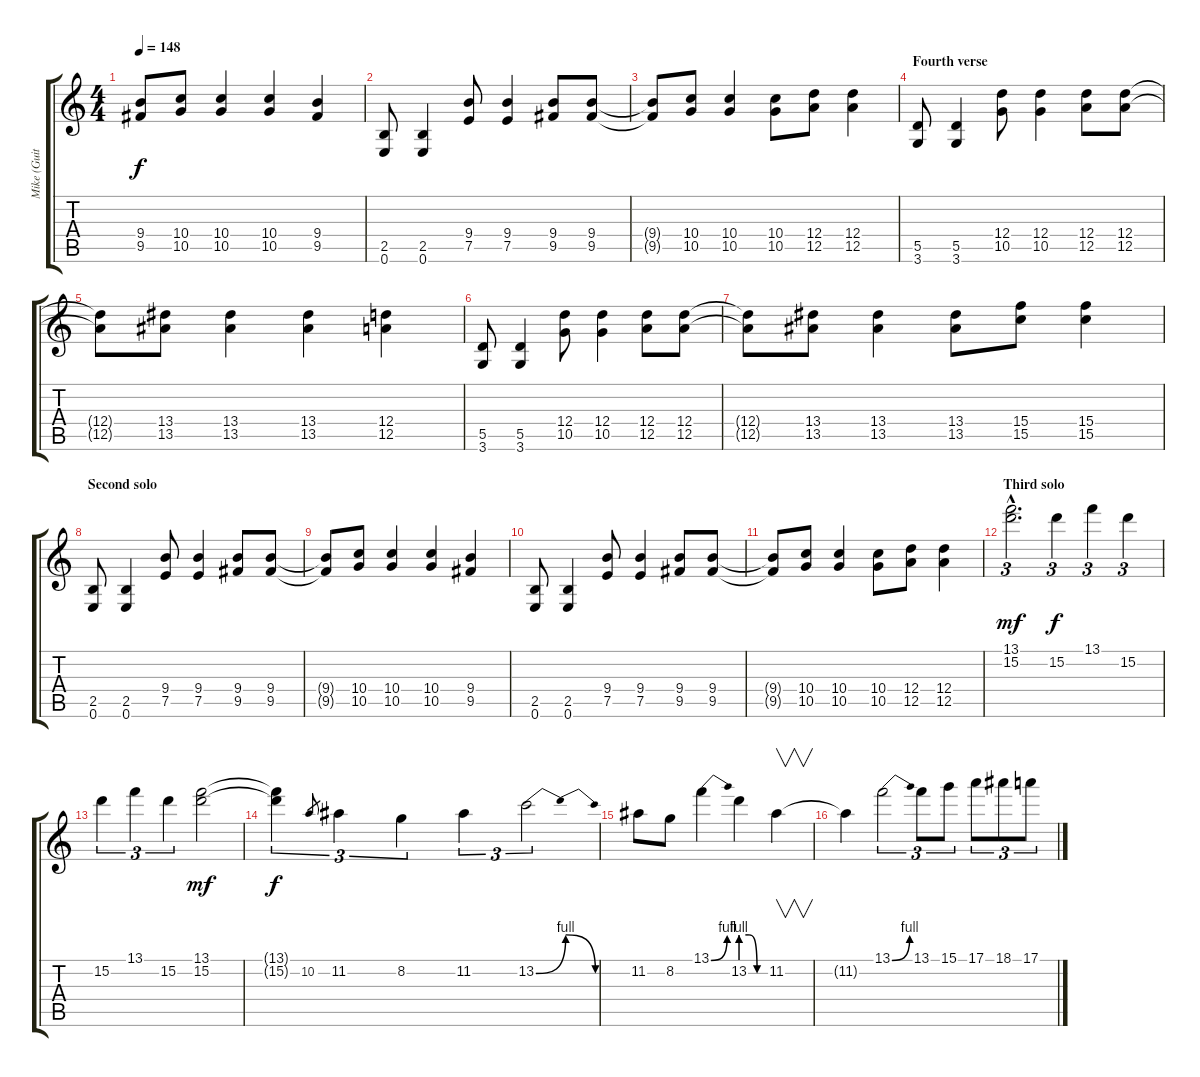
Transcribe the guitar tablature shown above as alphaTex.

\track ("Mike (Guitar)" "Mike (Guit") {instrument distortionguitar}
\staff {score tabs}
\tuning (E4 B3 G3 D3 A2 E2) {hide}
\ts (4 4)
\tempo 148
\clef g2
\ks c
(9.4{t} 9.5{t}).8{dy f} (10.4 10.5).8 (10.4 10.5).4 (10.4 10.5).4 (9.4 9.5).4 |
(2.5 0.6).8 (2.5 0.6).4 (9.4 7.5).8 (9.4 7.5).4 (9.4 9.5).8 (9.4 9.5).8 |
(9.4{t} 9.5{t}).8 (10.4 10.5).8 (10.4 10.5).4 (10.4 10.5).8 (12.4 12.5).8 (12.4 12.5).4 |
\section ("" "Fourth verse")
(5.5 3.6).8 (5.5 3.6).4 (12.4 10.5).8 (12.4 10.5).4 (12.4 12.5).8 (12.4 12.5).8 |
(12.4{t} 12.5{t}).8 (13.4 13.5).8 (13.4 13.5).4 (13.4 13.5).4 (12.4 12.5).4 |
(5.5 3.6).8 (5.5 3.6).4 (12.4 10.5).8 (12.4 10.5).4 (12.4 12.5).8 (12.4 12.5).8 |
(12.4{t} 12.5{t}).8 (13.4 13.5).8 (13.4 13.5).4 (13.4 13.5).8 (15.4 15.5).8 (15.4 15.5).4 |
\section ("" "Second solo")
(2.5 0.6).8 (2.5 0.6).4 (9.4 7.5).8 (9.4 7.5).4 (9.4 9.5).8 (9.4 9.5).8 |
(9.4{t} 9.5{t}).8 (10.4 10.5).8 (10.4 10.5).4 (10.4 10.5).4 (9.4 9.5).4 |
(2.5 0.6).8 (2.5 0.6).4 (9.4 7.5).8 (9.4 7.5).4 (9.4 9.5).8 (9.4 9.5).8 |
(9.4{t} 9.5{t}).8 (10.4 10.5).8 (10.4 10.5).4 (10.4 10.5).8 (12.4 12.5).8 (12.4 12.5).4 |
\section ("" "Third solo")
(13.1{hac} 15.2{hac}).2{d tu (3 2) dy mf} 15.2.4{tu (3 2) dy f} 13.1.4{tu (3 2)} 15.2.4{tu (3 2)} |
15.2.4{tu (3 2)} 13.1.4{tu (3 2)} 15.2.4{tu (3 2)} (13.1 15.2).2{dy mf} |
(13.1{t} 15.2{t}).4{tu (3 2) dy f} 10.2.8{gr} 11.2.4{tu (3 2)} 8.2.4{tu (3 2)} 11.2.4{tu (3 2)} 13.2{be (bendrelease 0 0 30 4 45 4 60 0)}.2{tu (3 2)} |
11.2.8 8.2.8 13.1{be (bend 0 0 60 4)}.4 13.2{be (custom 0 4 20 4 40 0 60 0)}.4 11.2.4{v} |
11.2{t}.4 13.1{be (bend 0 0 60 4)}.2{tu (3 2)} 13.1.8{tu (3 2)} 15.1.8{tu (3 2)} 17.1.8{tu (3 2)} 18.1.8{tu (3 2)} 17.1.8{tu (3 2)}
